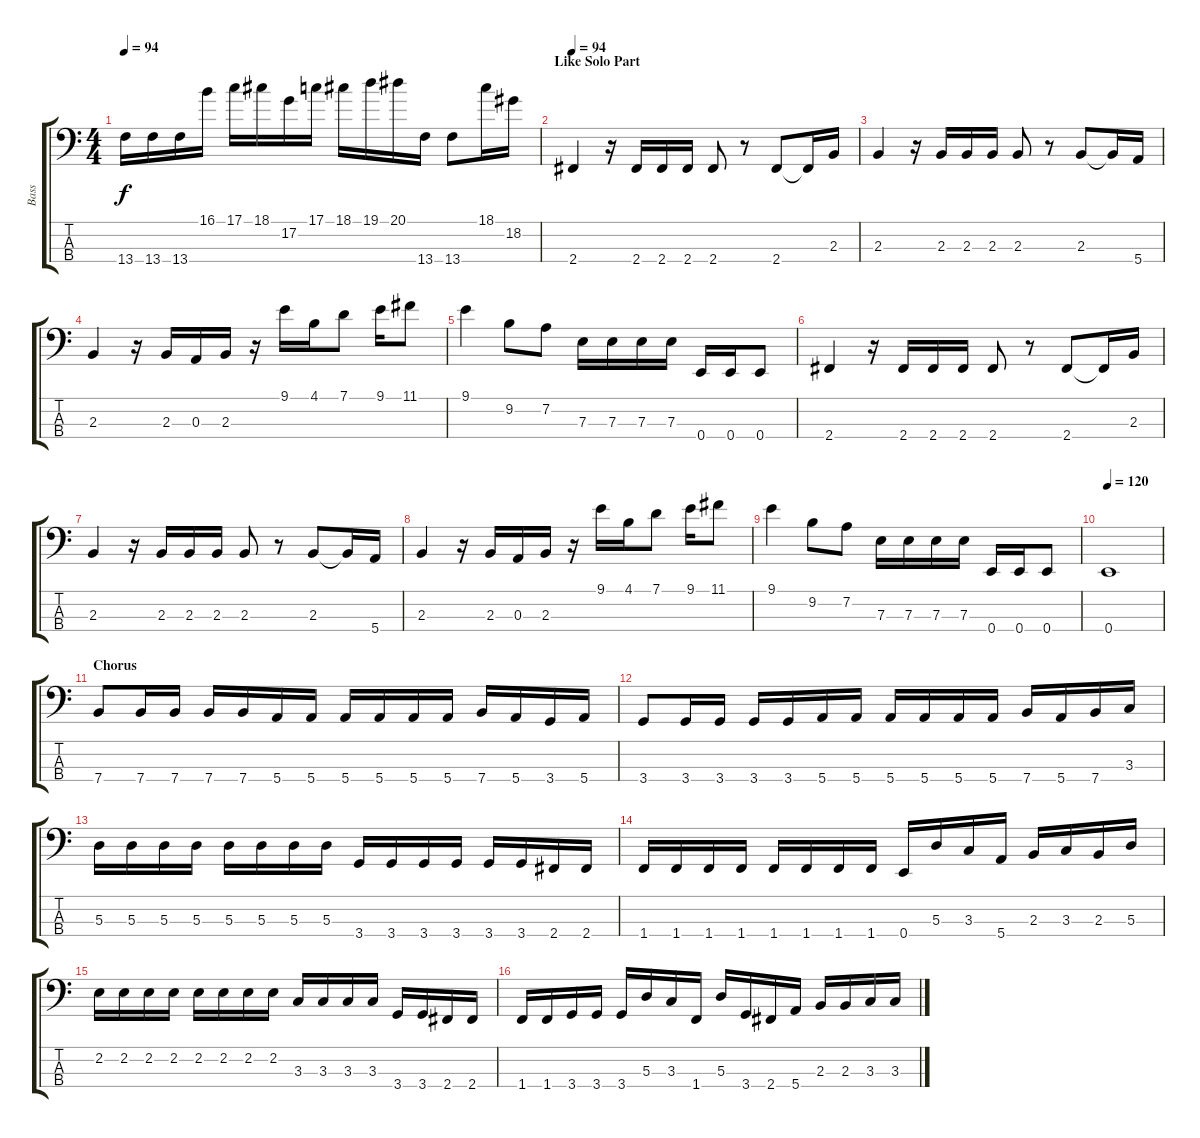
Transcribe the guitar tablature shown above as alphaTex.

\track ("Bass" "Bass") {instrument electricbassfinger}
\staff {score tabs}
\tuning (G2 D2 A1 E1) {hide}
\ts (4 4)
\tempo 94
\clef f4
\ks c
13.4.16{dy f} 13.4.16 13.4.16 16.1.16 17.1.16 18.1.16 17.2.16 17.1.16 18.1.16 19.1.16 20.1.16 13.4.16 13.4.8 18.1.16 18.2.16 |
\section ("" "Like Solo Part")
\tempo 94
2.4.4 r.16 2.4.16 2.4.16 2.4.16 2.4.8 r.8 2.4.8 2.4{t}.16 2.3.16 |
2.3.4 r.16 2.3.16 2.3.16 2.3.16 2.3.8 r.8 2.3.8 2.3{t}.16 5.4.16 |
2.3.4 r.16 2.3.16 0.3.16 2.3.16 r.16 9.1.16 4.1.16 7.1.8 9.1.16 11.1.8 |
9.1.4 9.2.8 7.2.8 7.3.16 7.3.16 7.3.16 7.3.16 0.4.16 0.4.16 0.4.8 |
2.4.4 r.16 2.4.16 2.4.16 2.4.16 2.4.8 r.8 2.4.8 2.4{t}.16 2.3.16 |
2.3.4 r.16 2.3.16 2.3.16 2.3.16 2.3.8 r.8 2.3.8 2.3{t}.16 5.4.16 |
2.3.4 r.16 2.3.16 0.3.16 2.3.16 r.16 9.1.16 4.1.16 7.1.8 9.1.16 11.1.8 |
9.1.4 9.2.8 7.2.8 7.3.16 7.3.16 7.3.16 7.3.16 0.4.16 0.4.16 0.4.8 |
\tempo 120
0.4.1 |
\section ("" "Chorus")
7.4.8 7.4.16 7.4.16 7.4.16 7.4.16 5.4.16 5.4.16 5.4.16 5.4.16 5.4.16 5.4.16 7.4.16 5.4.16 3.4.16 5.4.16 |
3.4.8 3.4.16 3.4.16 3.4.16 3.4.16 5.4.16 5.4.16 5.4.16 5.4.16 5.4.16 5.4.16 7.4.16 5.4.16 7.4.16 3.3.16 |
5.3.16 5.3.16 5.3.16 5.3.16 5.3.16 5.3.16 5.3.16 5.3.16 3.4.16 3.4.16 3.4.16 3.4.16 3.4.16 3.4.16 2.4.16 2.4.16 |
1.4.16 1.4.16 1.4.16 1.4.16 1.4.16 1.4.16 1.4.16 1.4.16 0.4.16 5.3.16 3.3.16 5.4.16 2.3.16 3.3.16 2.3.16 5.3.16 |
2.2.16 2.2.16 2.2.16 2.2.16 2.2.16 2.2.16 2.2.16 2.2.16 3.3.16 3.3.16 3.3.16 3.3.16 3.4.16 3.4.16 2.4.16 2.4.16 |
1.4.16 1.4.16 3.4.16 3.4.16 3.4.16 5.3.16 3.3.16 1.4.16 5.3.16 3.4.16 2.4.16 5.4.16 2.3.16 2.3.16 3.3.16 3.3.16
